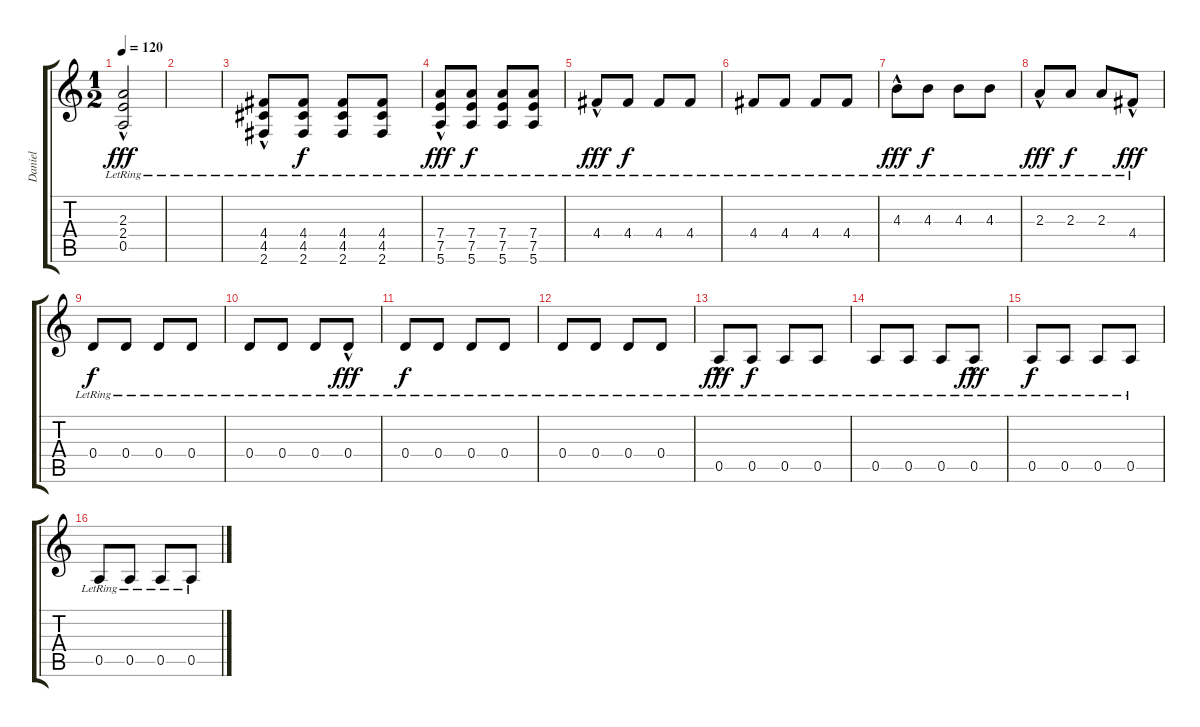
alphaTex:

\track ("Daniel" "Daniel") {instrument overdrivenguitar}
\staff {score tabs}
\tuning (E4 B3 G3 D3 A2 E2) {hide}
\ts (1 2)
\tempo 120
\clef g2
\ks c
(2.3{lr} 2.4{lr} 0.5{hac lr}).2{dy fff} |
|
(4.4{lr} 4.5{lr} 2.6{hac lr}).8 (4.4{lr} 4.5{lr} 2.6{lr}).8{dy f} (4.4{lr} 4.5{lr} 2.6{lr}).8 (4.4{lr} 4.5{lr} 2.6{lr}).8 |
(7.4{lr} 7.5{lr} 5.6{hac lr}).8{dy fff} (7.4{lr} 7.5{lr} 5.6{lr}).8{dy f} (7.4{lr} 7.5{lr} 5.6{lr}).8 (7.4{lr} 7.5{lr} 5.6{lr}).8 |
4.4{hac lr}.8{dy fff} 4.4{lr}.8{dy f} 4.4{lr}.8 4.4{lr}.8 |
4.4{lr}.8 4.4{lr}.8 4.4{lr}.8 4.4{lr}.8 |
4.3{hac lr}.8{dy fff} 4.3{lr}.8{dy f} 4.3{lr}.8 4.3{lr}.8 |
2.3{hac lr}.8{dy fff} 2.3{lr}.8{dy f} 2.3{lr}.8 4.4{hac lr}.8{dy fff} |
0.4{lr}.8{dy f} 0.4{lr}.8 0.4{lr}.8 0.4{lr}.8 |
0.4{lr}.8 0.4{lr}.8 0.4{lr}.8 0.4{hac lr}.8{dy fff} |
0.4{lr}.8{dy f} 0.4{lr}.8 0.4{lr}.8 0.4{lr}.8 |
0.4{lr}.8 0.4{lr}.8 0.4{lr}.8 0.4{lr}.8 |
0.5{hac lr}.8{dy fff} 0.5{lr}.8{dy f} 0.5{lr}.8 0.5{lr}.8 |
0.5{lr}.8 0.5{lr}.8 0.5{lr}.8 0.5{hac lr}.8{dy fff} |
0.5{lr}.8{dy f} 0.5{lr}.8 0.5{lr}.8 0.5{lr}.8 |
0.5{lr}.8 0.5{lr}.8 0.5{lr}.8 0.5{lr}.8
